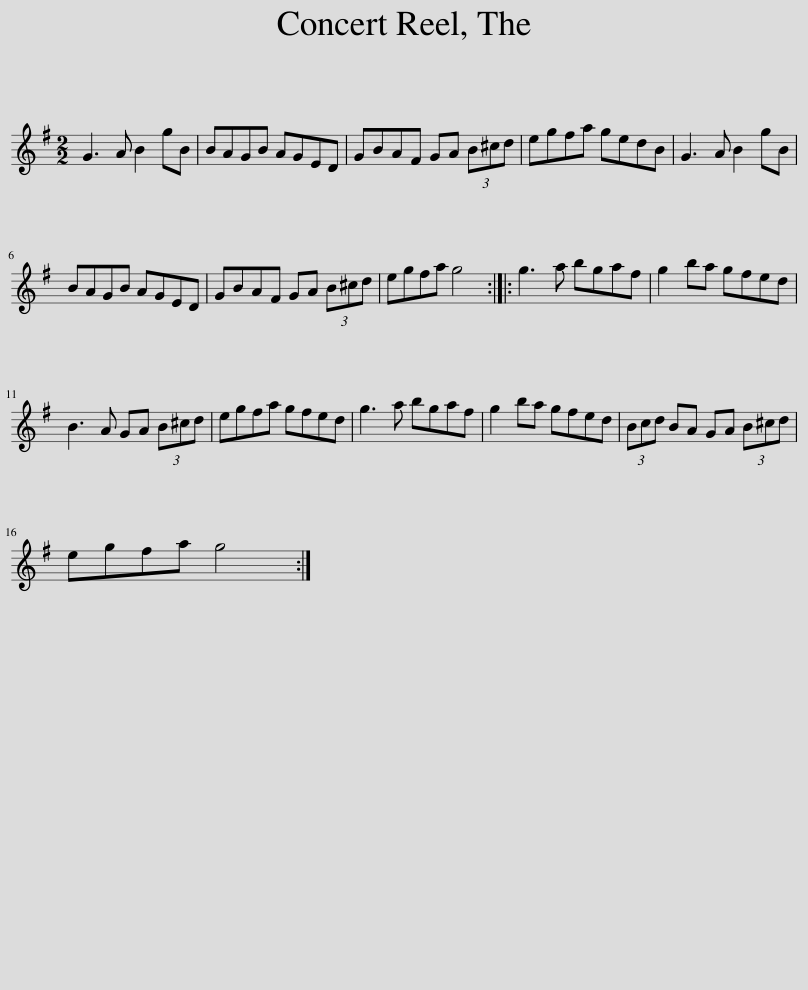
X:1
L:1/8
M:2/2
I:linebreak $
K:G
V:1 treble
V:1
 G3 A B2 gB | BAGB AGED | GBAF GA (3B^cd | egfa gedB | G3 A B2 gB |$ %5
 BAGB AGED | GBAF GA (3B^cd | egfa g4 :: g3 a bgaf | g2 ba gfed |$ %10
 B3 A GA (3B^cd | egfa gfed | g3 a bgaf | g2 ba gfed | (3Bcd BA GA (3B^cd |$ %15
 egfa g4 :| %16
